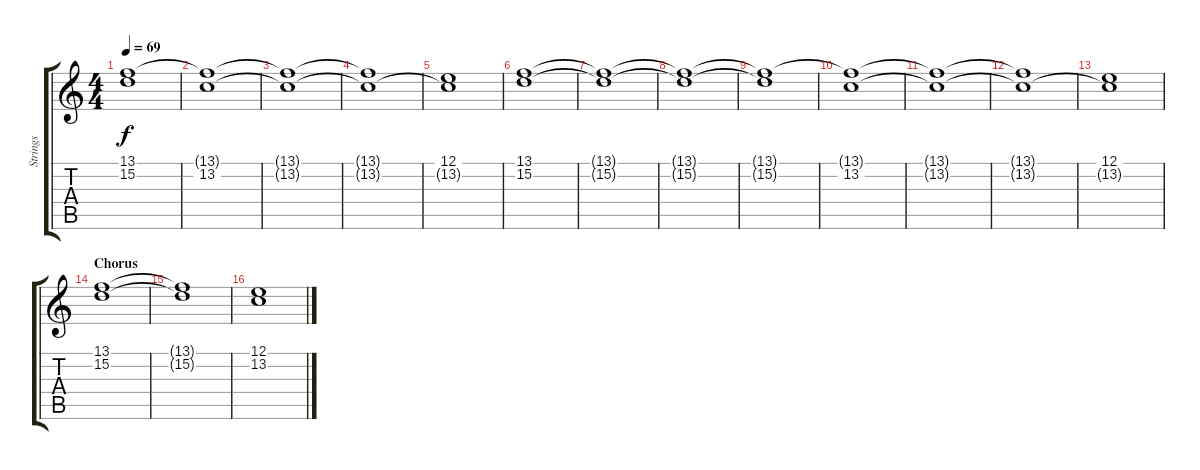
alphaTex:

\track ("Strings" "Strings") {instrument stringensemble1}
\staff {score tabs}
\tuning (E4 B3 G3 D3 A2 E2) {hide}
\ts (4 4)
\tempo 69
\clef g2
\ks c
(13.1{t} 15.2{t}).1{dy f} |
(13.1{t} 13.2).1 |
(13.1{t} 13.2{t}).1 |
(13.1{t} 13.2{t}).1 |
(12.1 13.2{t}).1 |
(13.1 15.2).1 |
(13.1{t} 15.2{t}).1 |
(13.1{t} 15.2{t}).1 |
(13.1{t} 15.2{t}).1 |
(13.1{t} 13.2).1 |
(13.1{t} 13.2{t}).1 |
(13.1{t} 13.2{t}).1 |
(12.1 13.2{t}).1 |
\section ("" "Chorus")
(13.1 15.2).1 |
(13.1{t} 15.2{t}).1 |
(12.1 13.2).1
